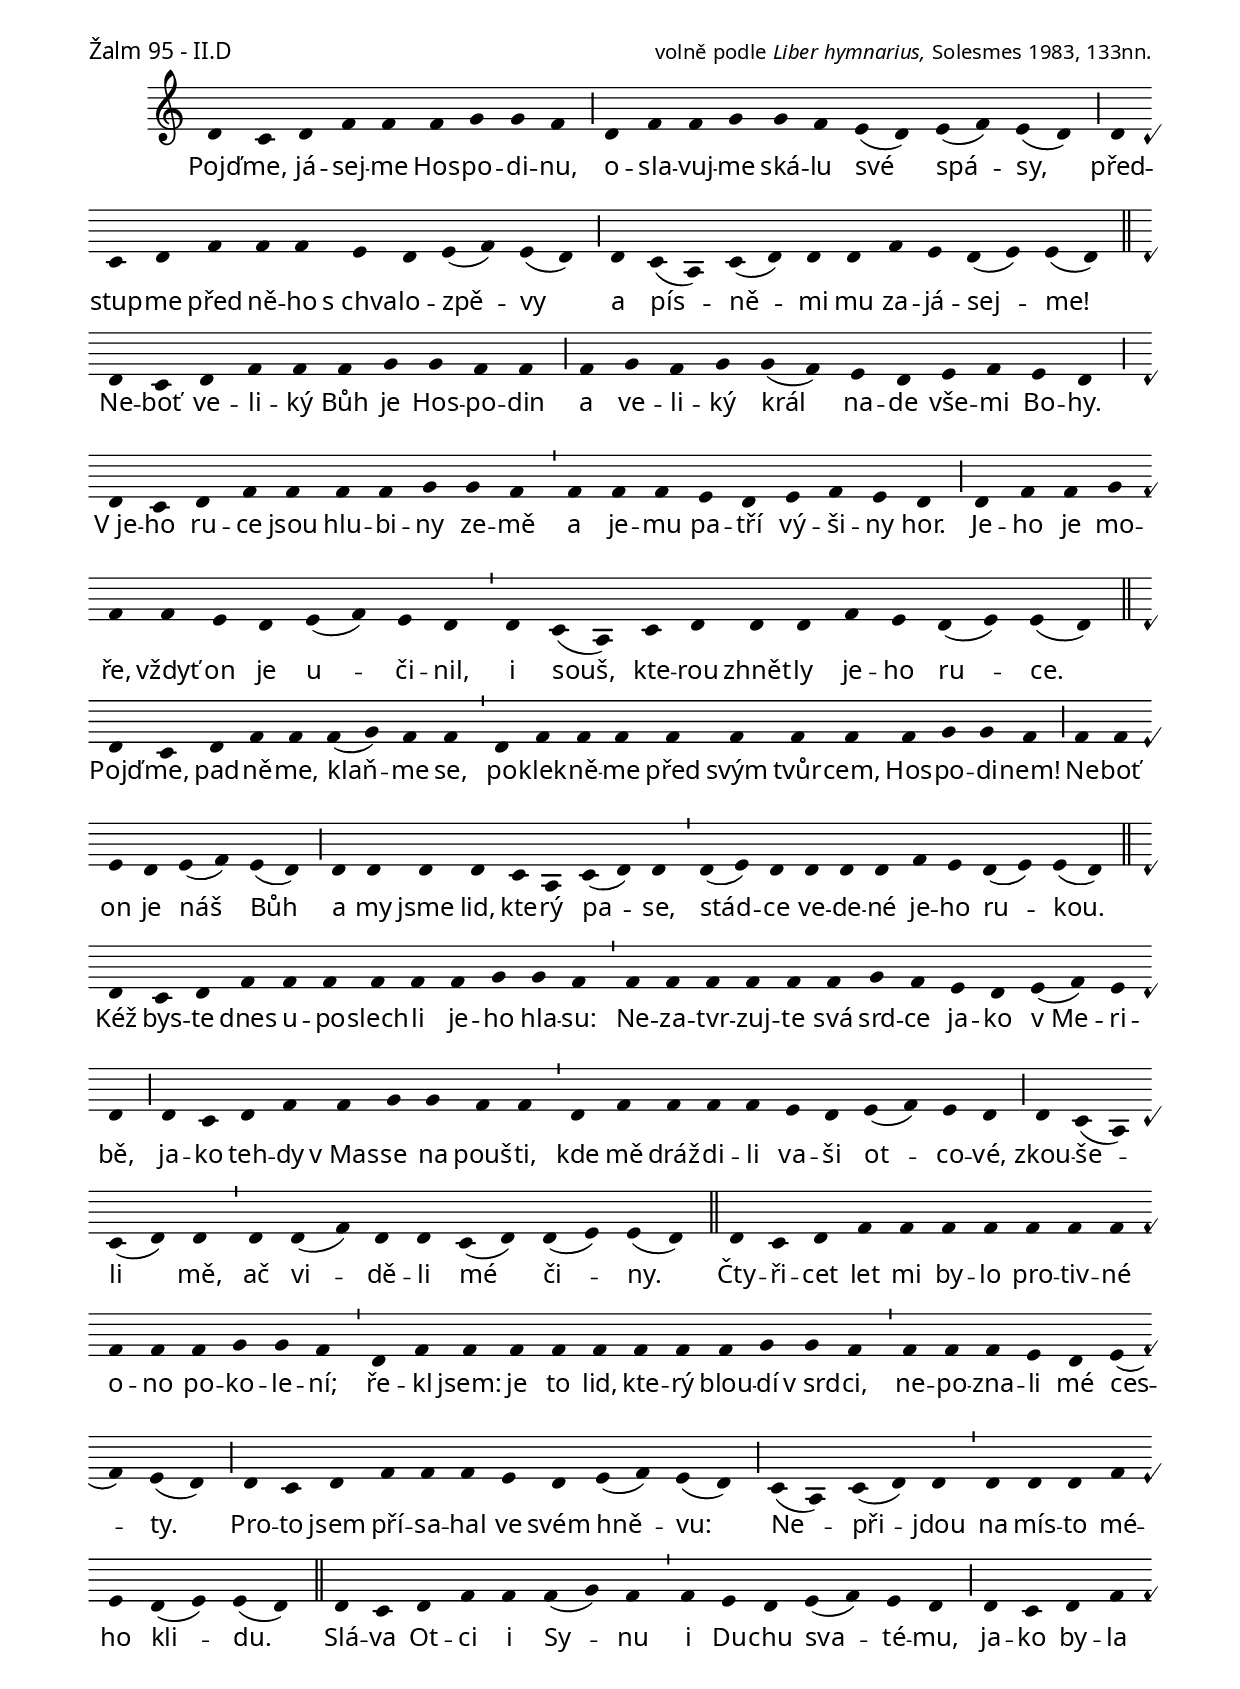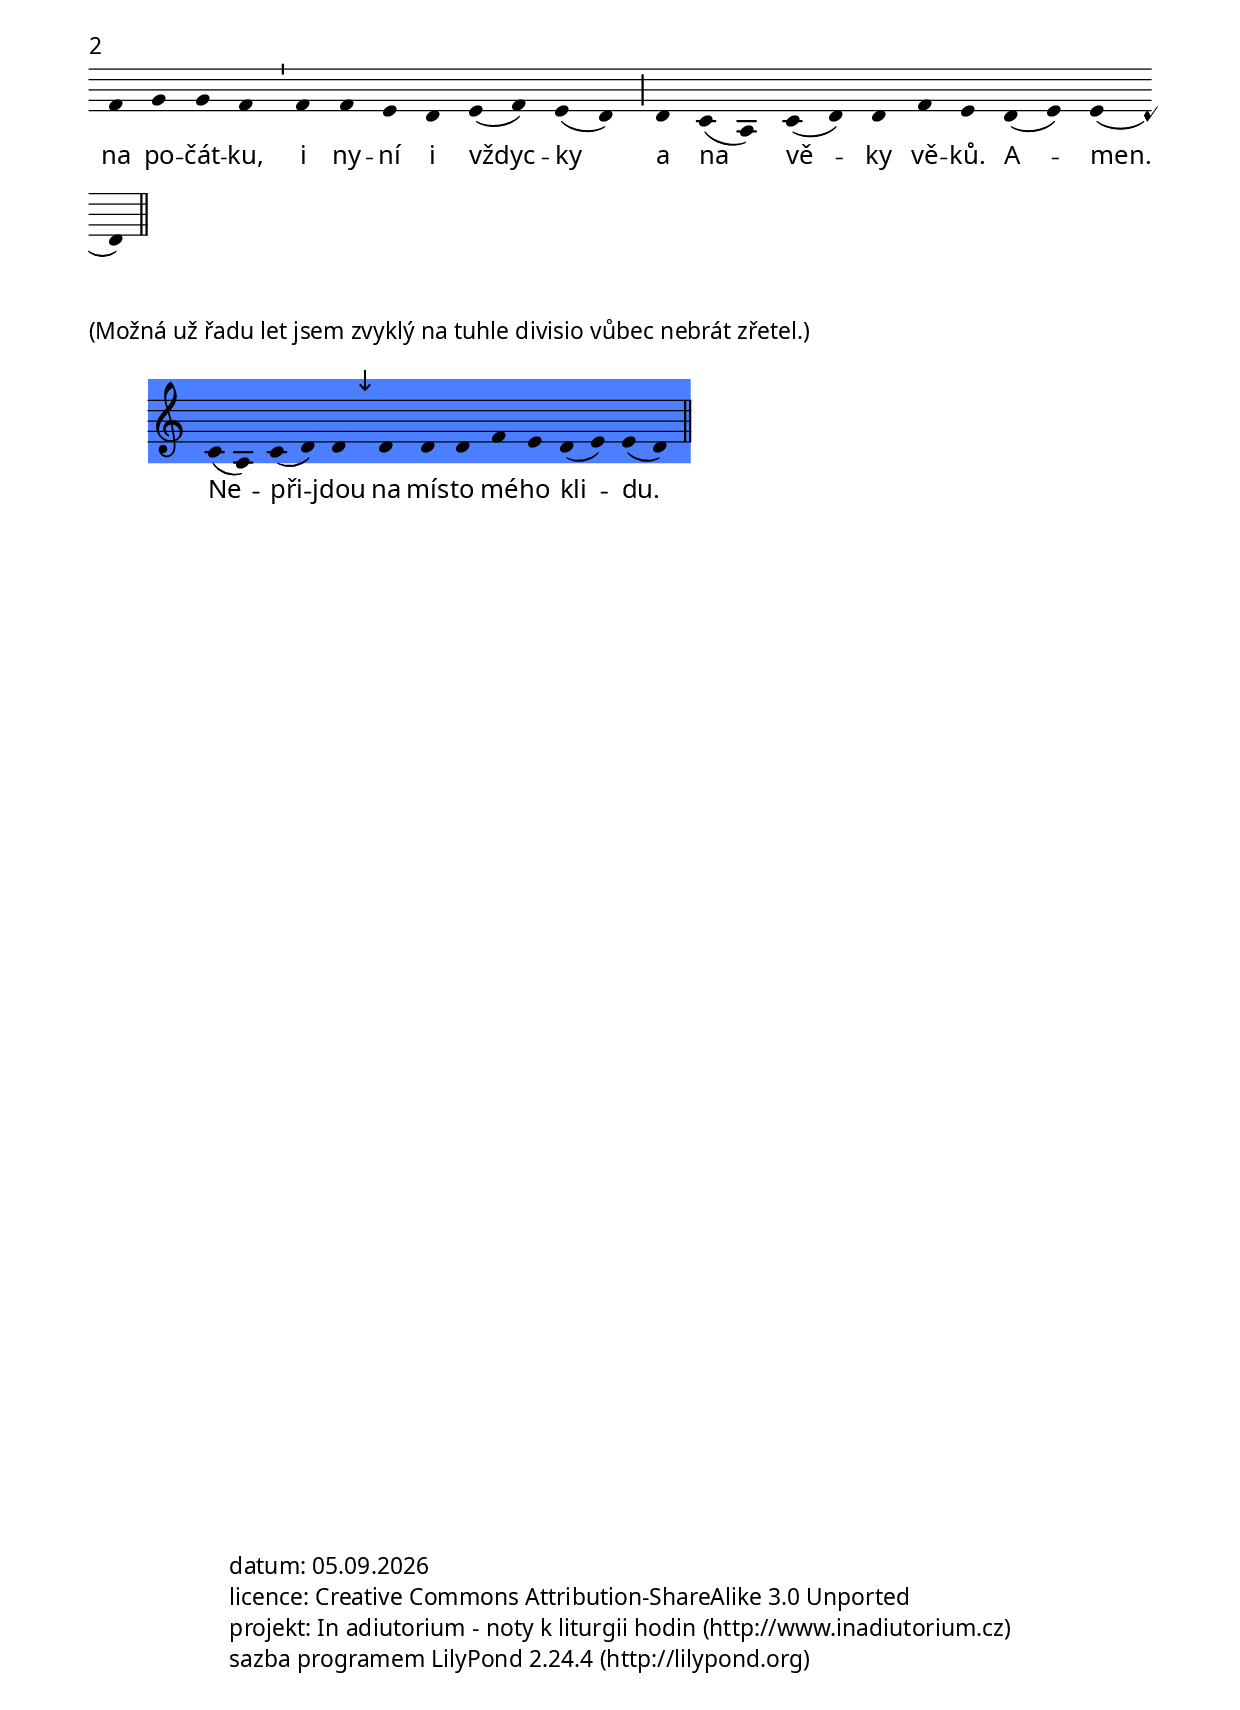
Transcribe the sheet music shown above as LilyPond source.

\version "2.12.0"

\include "../spolecne.ly"
zalmXCVtext = \lyricmode {
  Pojď -- me, já -- sej -- me Hos -- po -- di -- nu,_*
  o -- sla -- vuj -- me ská -- lu své spá -- sy,
  před -- stup -- me před ně -- ho s_chva -- lo -- zpě -- vy_*
  a pís -- ně -- mi mu za -- já -- sej -- me!

  Ne -- boť ve -- li -- ký Bůh je Hos -- po -- din_*
  a ve -- li -- ký král na -- de vše -- mi Bo -- hy.
  V_je -- ho ru -- ce jsou hlu -- bi -- ny ze -- mě_*
  a je -- mu pa -- tří vý -- ši -- ny hor.
  Je -- ho je mo -- ře, vždyť on je u -- či -- nil,_*
  i souš, kte -- rou zhnět -- ly je -- ho ru -- ce.

  Pojď -- me, pad -- ně -- me, klaň -- me se,_*
  po -- klek -- ně -- me před svým tvůr -- cem, Hos -- po -- di -- nem!
  Ne -- boť on je náš Bůh_*
  a my jsme lid, kte -- rý pa -- se, stád -- ce ve -- de -- né je -- ho ru -- kou.

  Kéž bys -- te dnes u -- po -- slech -- li je -- ho hla -- su:_+
  Ne -- za -- tvr -- zuj -- te svá srd -- ce ja -- ko v_Me -- ri -- bě,_*
  ja -- ko teh -- dy v_Mas -- se na pouš -- ti,
  kde mě dráž -- di -- li va -- ši ot -- co -- vé,_*
  zkou -- še -- li mě, ač vi -- dě -- li mé či -- ny.

  Čty -- ři -- cet let mi by -- lo pro -- tiv -- né o -- no po -- ko -- le -- ní;_+
  ře -- kl jsem: je to lid, kte -- rý blou -- dí v_srd -- ci,_*
  ne -- po -- zna -- li mé ces -- ty.
  Pro -- to jsem pří -- sa -- hal ve svém hně -- vu:
  Ne -- při -- jdou na mís -- to mé -- ho kli -- du.

  Slá -- va Ot -- ci i Sy -- nu_*
  i Du -- chu sva -- té -- mu,
  ja -- ko by -- la na po -- čát -- ku, i ny -- ní i vždyc -- ky_*
  a na vě -- ky vě -- ků. A -- men.
}

zalmXCVtextBezZnamenek = \lyricmode {
  Pojď -- me, já -- sej -- me Hos -- po -- di -- nu,
  o -- sla -- vuj -- me ská -- lu své spá -- sy,
  před -- stup -- me před ně -- ho s_chva -- lo -- zpě -- vy
  a pís -- ně -- mi mu za -- já -- sej -- me!

  Ne -- boť ve -- li -- ký Bůh je Hos -- po -- din
  a ve -- li -- ký král na -- de vše -- mi Bo -- hy.
  V_je -- ho ru -- ce jsou hlu -- bi -- ny ze -- mě
  a je -- mu pa -- tří vý -- ši -- ny hor.
  Je -- ho je mo -- ře, vždyť on je u -- či -- nil,
  i souš, kte -- rou zhnět -- ly je -- ho ru -- ce.

  Pojď -- me, pad -- ně -- me, klaň -- me se,
  po -- klek -- ně -- me před svým tvůr -- cem, Hos -- po -- di -- nem!
  Ne -- boť on je náš Bůh
  a my jsme lid, kte -- rý pa -- se, stád -- ce ve -- de -- né je -- ho ru -- kou.

  Kéž bys -- te dnes u -- po -- slech -- li je -- ho hla -- su:
  Ne -- za -- tvr -- zuj -- te svá srd -- ce ja -- ko v_Me -- ri -- bě,
  ja -- ko teh -- dy v_Mas -- se na pouš -- ti,
  kde mě dráž -- di -- li va -- ši ot -- co -- vé,
  zkou -- še -- li mě, ač vi -- dě -- li mé či -- ny.

  Čty -- ři -- cet let mi by -- lo pro -- tiv -- né o -- no po -- ko -- le -- ní;
  ře -- kl jsem: je to lid, kte -- rý blou -- dí v_srd -- ci,
  ne -- po -- zna -- li mé ces -- ty.
  Pro -- to jsem pří -- sa -- hal ve svém hně -- vu:
  Ne -- při -- jdou na mís -- to mé -- ho kli -- du.

  Slá -- va Ot -- ci i Sy -- nu
  i Du -- chu sva -- té -- mu,
  ja -- ko by -- la na po -- čát -- ku, i ny -- ní i vždyc -- ky
  a na vě -- ky vě -- ků. A -- men.
}


strofa = { \bar "||" \break }

% Vyrazne zjednodusena je formule zaveru strofy.
%zalmXCVtonusIID =
\score {
  \relative c' {
    \choralniRezim

    % Pojdme
    d4 c4 d f f f g g f \barMaior
    d f f g g f e( d) e( f) e( d) \barMaior
    d c d f f f e d e( f) e( d) \barMaior
    d c( a) c( d) d d f e d( e) e( d) \strofa

    % Nebot veliky
    d4 c d f f f g g f f \barMaior
    f g f g g( f) e d e f e d \barMaior
    d c d f f f f g g f \barMin
    f f f e d e f e d \barMaior
    d f f g f f e d e( f) e d \barMin
    d c( a) c d d d f e d( e) e( d) \strofa

    % Pojdme, padneme
    d c d f f f( g) f f \barMin d f f f f f f f f g g f \barMaior
    f f e d e( f) e( d) \barMaior
    d d d d c a c( d) d \barMin d( e) d d d d f e d( e) e( d) \strofa

    % Kez byste dnes
    d c d f f f f f f g g f \barMin f f f f f f g f e d e( f) e d \barMaior
    d c d f f g g f f \barMin d f f f f e d e( f) e d \barMaior
    d c( a) c( d) d \barMin d d( f) d d c( d) d( e) e( d) \barFinalis

    % Ctyricet let
    d c d f f f f f f f f f f g g f \barMin
    d f f f f f f f f g g f \barMin
    f f f e d e( f) e( d) \barMaior
    d c d f f f e d e( f) e( d) \barMaior
    c( a) c( d) d \barMin d d d f e d( e) e( d) \barFinalis

    % Slava Otci
    d c d f f f( g) f \barMin f e d e( f) e d \barMaior
    d c d f f g g f \barMin f f e d e( f) e( d) \barMaior
    d c( a) c( d) d f e d( e) e( d) \barFinalis
  }
  \addlyrics {
    \zalmXCVtextBezZnamenek
  }
  \header {
    quid = "Žalm 95"
    modus = "II"
    differentia = "D"
    fons_externus = \markup{volně podle \italic{Liber hymnarius,} Solesmes 1983, 133nn.}
    id = "ii-d"
    piece = \markup\sestavTitulekBezZalmu
  }
}

\markup\justify{
  (Možná už řadu let jsem zvyklý na tuhle divisio vůbec nebrát zřetel.)
}
\score {
  \relative c' {
    \zvyraznovacModry
    \choralniRezim
    c( a) c( d) d \mark\sipka d d d f e d( e) e( d) \barFinalis
  }
  \addlyrics {
    Ne -- při -- jdou na mís -- to mé -- ho kli -- du.
  }
}
